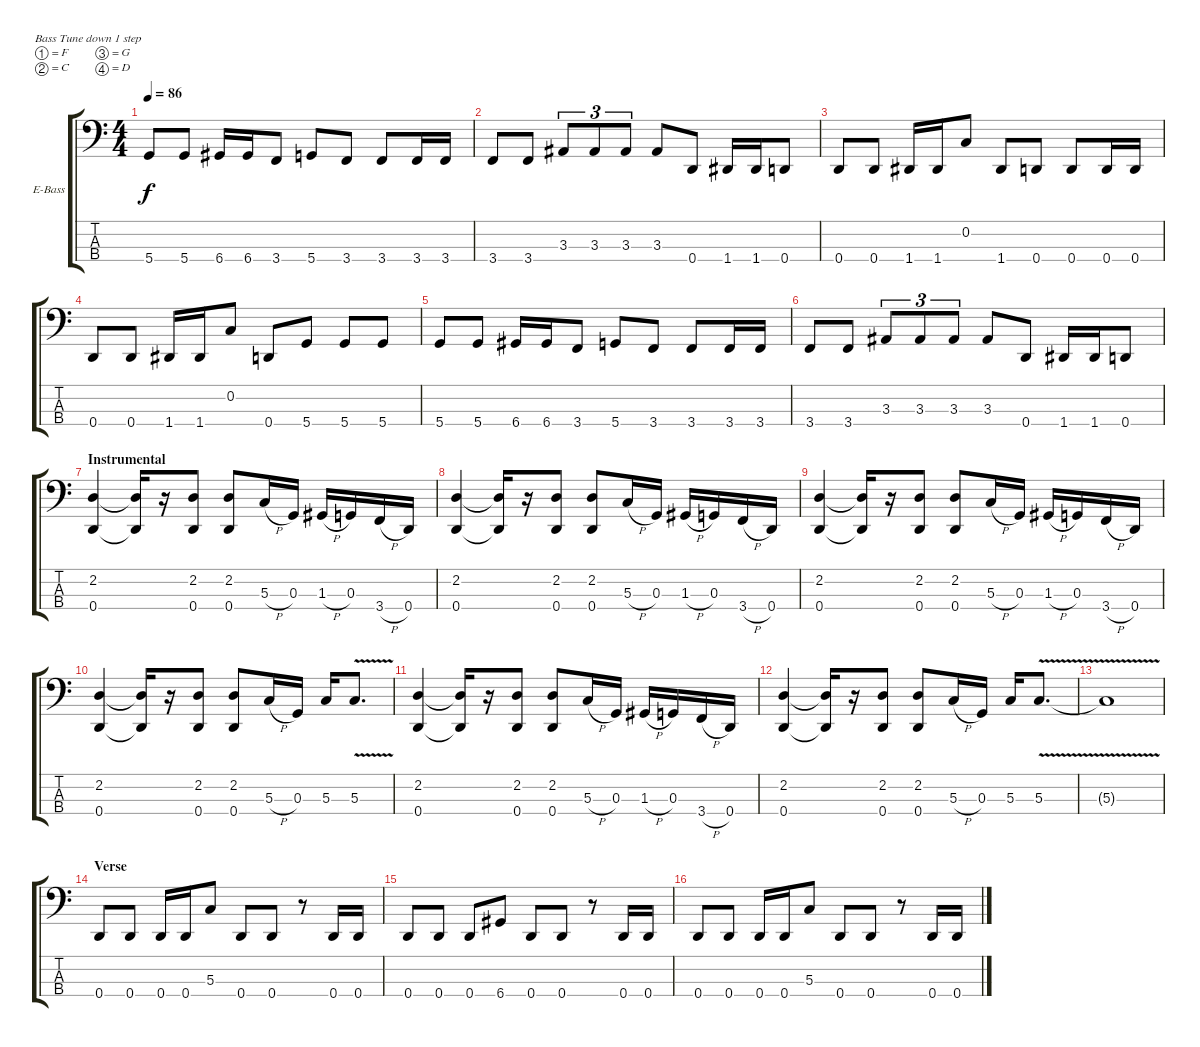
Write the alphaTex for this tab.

\bracketExtendMode groupsimilarinstruments
\firstSystemTrackNameOrientation horizontal
\otherSystemsTrackNameOrientation horizontal
\track ("Jason Newsted" "E-Bass") {instrument electricbassfinger}
\staff {score tabs}
\tuning (F2 C2 G1 D1)
\ts (4 4)
\tempo 86
\clef f4
\ks c
5.4.8{dy f} 5.4.8 6.4.16 6.4.16 3.4.8 5.4.8 3.4.8 3.4.8 3.4.16 3.4.16 |
3.4.8 3.4.8 3.3.8{tu (3 2)} 3.3.8{tu (3 2)} 3.3.8{tu (3 2)} 3.3.8 0.4.8 1.4.16 1.4.16 0.4.8 |
0.4.8 0.4.8 1.4.16 1.4.16 0.2.8 1.4.8 0.4.8 0.4.8 0.4.16 0.4.16 |
0.4.8 0.4.8 1.4.16 1.4.16 0.2.8 0.4.8 5.4.8 5.4.8 5.4.8 |
5.4.8 5.4.8 6.4.16 6.4.16 3.4.8 5.4.8 3.4.8 3.4.8 3.4.16 3.4.16 |
3.4.8 3.4.8 3.3.8{tu (3 2)} 3.3.8{tu (3 2)} 3.3.8{tu (3 2)} 3.3.8 0.4.8 1.4.16 1.4.16 0.4.8 |
\section ("" "Instrumental")
(2.2 0.4).4 (2.2{t} 0.4{t}).16 r.16 (2.2 0.4).8 (2.2 0.4).8 5.3{h}.16 0.3.16 1.3{h}.16 0.3.16 3.4{h}.16 0.4.16 |
(2.2 0.4).4 (2.2{t} 0.4{t}).16 r.16 (2.2 0.4).8 (2.2 0.4).8 5.3{h}.16 0.3.16 1.3{h}.16 0.3.16 3.4{h}.16 0.4.16 |
(2.2 0.4).4 (2.2{t} 0.4{t}).16 r.16 (2.2 0.4).8 (2.2 0.4).8 5.3{h}.16 0.3.16 1.3{h}.16 0.3.16 3.4{h}.16 0.4.16 |
(2.2 0.4).4 (2.2{t} 0.4{t}).16 r.16 (2.2 0.4).8 (2.2 0.4).8 5.3{h}.16 0.3.16 5.3.16 5.3{v}.8{d} |
(2.2 0.4).4 (2.2{t} 0.4{t}).16 r.16 (2.2 0.4).8 (2.2 0.4).8 5.3{h}.16 0.3.16 1.3{h}.16 0.3.16 3.4{h}.16 0.4.16 |
(2.2 0.4).4 (2.2{t} 0.4{t}).16 r.16 (2.2 0.4).8 (2.2 0.4).8 5.3{h}.16 0.3.16 5.3.16 5.3{v}.8{d} |
5.3{v t}.1 |
\section ("" "Verse")
0.4.8 0.4.8 0.4.16 0.4.16 5.3.8 0.4.8 0.4.8 r.8 0.4.16 0.4.16 |
0.4.8 0.4.8 0.4.8 6.4.8 0.4.8 0.4.8 r.8 0.4.16 0.4.16 |
0.4.8 0.4.8 0.4.16 0.4.16 5.3.8 0.4.8 0.4.8 r.8 0.4.16 0.4.16
